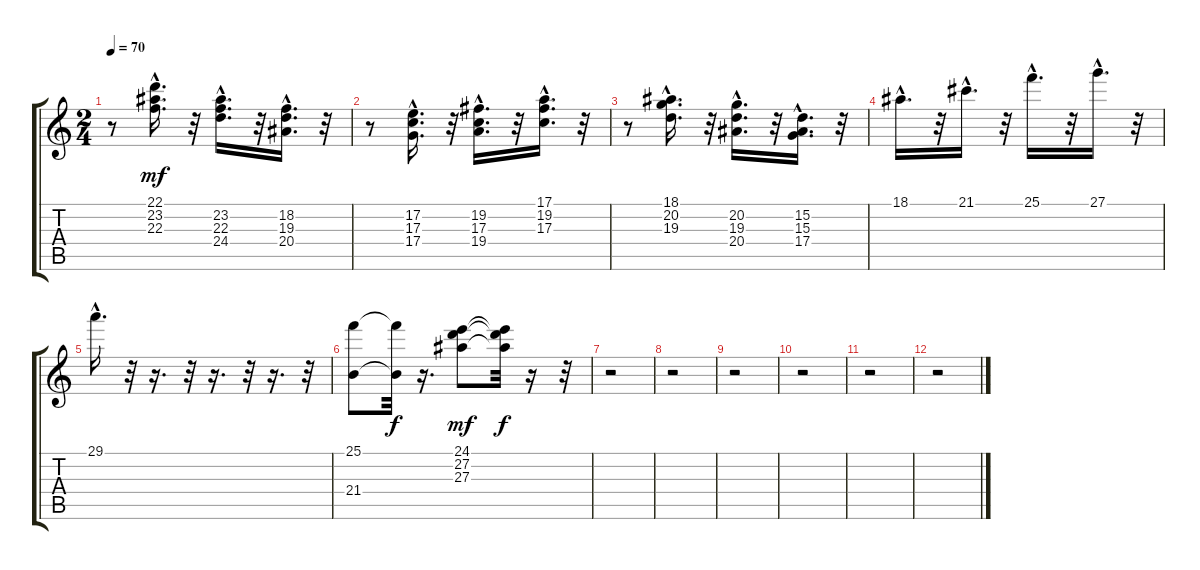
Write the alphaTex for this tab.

\track "" {instrument accordion}
\staff {score tabs}
\tuning (E4 B3 G3 D3 A2 E2) {hide}
\ts (2 4)
\tempo 70
\clef g2
\ks c
r.8{dy mf} (22.1{hac} 23.2{hac} 22.3{hac}).16{d} r.32 (23.2{hac} 22.3{hac} 24.4{hac}).16{d} r.32 (18.2{hac} 19.3{hac} 20.4{hac}).16{d} r.32 |
r.8 (17.2{hac} 17.3{hac} 17.4{hac}).16{d} r.32 (19.2{hac} 17.3{hac} 19.4{hac}).16{d} r.32 (17.1{hac} 19.2{hac} 17.3{hac}).16{d} r.32 |
r.8 (18.1{hac} 20.2{hac} 19.3{hac}).16{d} r.32 (20.2{hac} 19.3{hac} 20.4{hac}).16{d} r.32 (15.2{hac} 15.3{hac} 17.4{hac}).16{d} r.32 |
18.1{hac}.16{d} r.32 21.1{hac}.16{d} r.32 25.1{hac}.16{d} r.32 27.1{hac}.16{d} r.32 |
29.1{hac}.16{d} r.32 r.16{d} r.32 r.16{d} r.32 r.16{d} r.32 |
(25.1 21.4).8 (25.1{t} 21.4{t}).32{dy f} r.16{d} (24.1 27.2 27.3).8{dy mf} (24.1{t} 27.2{t} 27.3{t}).32{dy f} r.16 r.32 |
r.2 |
r.2 |
r.2 |
r.2 |
r.2 |
r.2
